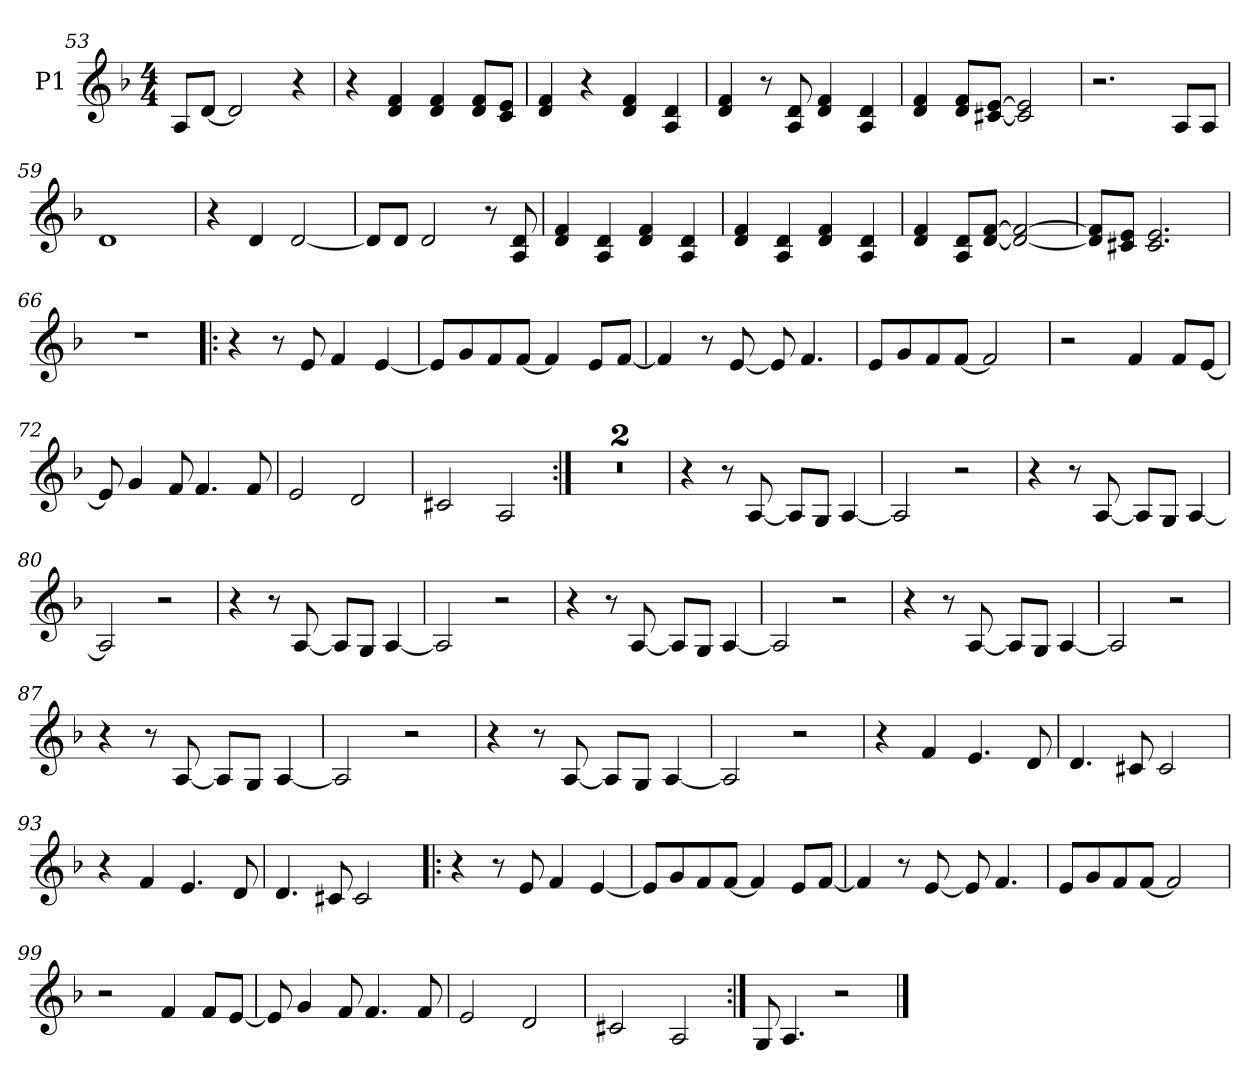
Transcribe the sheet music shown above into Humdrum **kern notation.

**kern
*part1
*staff1
*I"P1
!!LO:PB:g=z
*clefG2
*k[b-]
*d:
*M4/4
=53
8A/L
[<8d/J
2d/]
4r
=54
4r
4d/ 4f/
4d/ 4f/
8d/ 8f/L
8c/ 8e/J
=55
4d/ 4f/
4r
4d/ 4f/
4A/ 4d/
=56
4d/ 4f/
8r
8A/ 8d/
4d/ 4f/
4A/ 4d/
=57
4d/ 4f/
8d/ 8f/L
[<8c#X/ [>8e/J
2c#/] 2e/]
=58
2.r
8A/L
8A/J
!!LO:LB:g=z
=59
1d
=60
4r
4d/
[<2d/
=61
8d/L]
8d/J
2d/
8r
8A/ 8d/
=62
4d/ 4f/
4A/ 4d/
4d/ 4f/
4A/ 4d/
=63
4d/ 4f/
4A/ 4d/
4d/ 4f/
4A/ 4d/
=64
4d/ 4f/
8A/ 8d/L
[<8d/ [>8f/J
2d/_ 2f/_
!!LO:LB:g=z
=65
8d/] 8f/]L
8c#X/ 8e/J
2.c#/ 2.e/
=66
1r
=67!|:
4r
8r
8e/
4f/
[<4e/
=68
8e/L]
8g/
8f/
[<8f/J
4f/]
8e/L
[<8f/J
=69
4f/]
8r
[<8e/
8e/]
4.f/
=70
8e/L
8g/
8f/
[<8f/J
2f/]
!!LO:LB:g=z
=71
2r
4f/
8f/L
[<8e/J
=72
8e/]
4g/
8f/
4.f/
8f/
=73
2e/
2d/
=74
2c#X/
2A/
=75:|!
1r
=76
1r
!!LO:LB:g=z
=77
4r
8r
[<8A/
8A/L]
8G/J
[<4A/
=78
2A/]
2r
=79
4r
8r
[<8A/
8A/L]
8G/J
[<4A/
=80
2A/]
2r
=81
4r
8r
[<8A/
8A/L]
8G/J
[<4A/
=82
2A/]
2r
!!LO:LB:g=z
=83
4r
8r
[<8A/
8A/L]
8G/J
[<4A/
=84
2A/]
2r
=85
4r
8r
[<8A/
8A/L]
8G/J
[<4A/
=86
2A/]
2r
=87
4r
8r
[<8A/
8A/L]
8G/J
[<4A/
=88
2A/]
2r
!!LO:LB:g=z
=89
4r
8r
[<8A/
8A/L]
8G/J
[<4A/
=90
2A/]
2r
=91
4r
4f/
4.e/
8d/
=92
4.d/
8c#X/
2c#/
=93
4r
4f/
4.e/
8d/
=94
4.d/
8c#X/
2c#/
!!LO:LB:g=z
=95!|:
4r
8r
8e/
4f/
[<4e/
=96
8e/L]
8g/
8f/
[<8f/J
4f/]
8e/L
[<8f/J
=97
4f/]
8r
[<8e/
8e/]
4.f/
=98
8e/L
8g/
8f/
[<8f/J
2f/]
!!LO:LB:g=z
=99
2r
4f/
8f/L
[<8e/J
=100
8e/]
4g/
8f/
4.f/
8f/
=101
2e/
2d/
=102
2c#X/
2A/
=103:|!
8G/
4.A/
2r
==
*-
